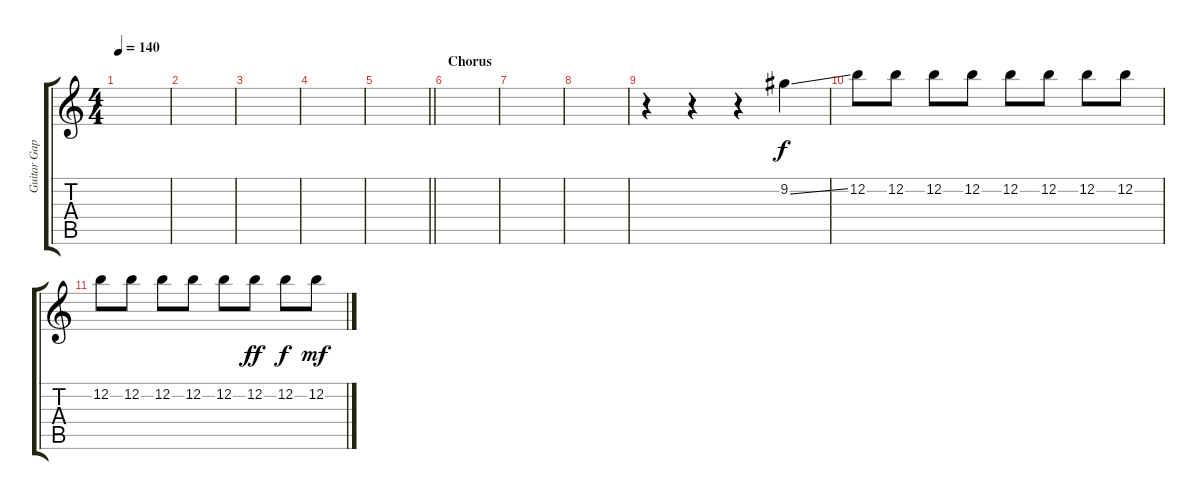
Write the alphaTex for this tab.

\track ("Guitar Gaps" "Guitar Gap") {instrument electricguitarjazz}
\staff {score tabs}
\tuning (E4 B3 G3 D3 A2 E2) {hide}
\ts (4 4)
\tempo 140
\clef g2
\ks c
|
|
|
|
\barLineRight lightlight
|
\section ("" "Chorus")
|
|
|
r.4 r.4 r.4 9.2{ss}.4 |
12.2.8 12.2.8 12.2.8 12.2.8 12.2.8 12.2.8 12.2.8 12.2.8 |
12.2.8 12.2.8 12.2.8 12.2.8 12.2.8 12.2.8{dy ff} 12.2.8{dy f} 12.2.8{dy mf}
